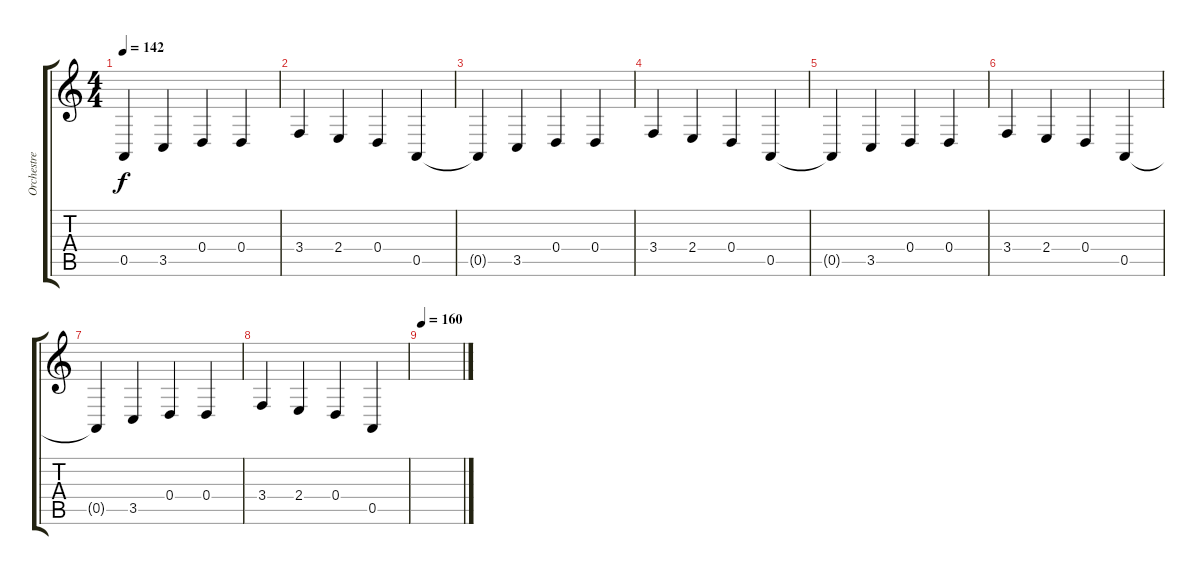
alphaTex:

\track ("Orchestre" "Orchestre") {instrument synthstrings1}
\staff {score tabs}
\tuning (E4 B3 G3 D3 A2 E2) {hide}
\ts (4 4)
\tempo 142
\clef g2
\ks c
0.5.4{dy f instrument synthstrings1} 3.5.4 0.4.4 0.4.4 |
3.4.4 2.4.4 0.4.4 0.5.4 |
0.5{t}.4 3.5.4 0.4.4 0.4.4 |
3.4.4 2.4.4 0.4.4 0.5.4 |
0.5{t}.4 3.5.4 0.4.4 0.4.4 |
3.4.4 2.4.4 0.4.4 0.5.4 |
0.5{t}.4 3.5.4 0.4.4 0.4.4 |
3.4.4 2.4.4 0.4.4 0.5.4 |
\tempo 160
